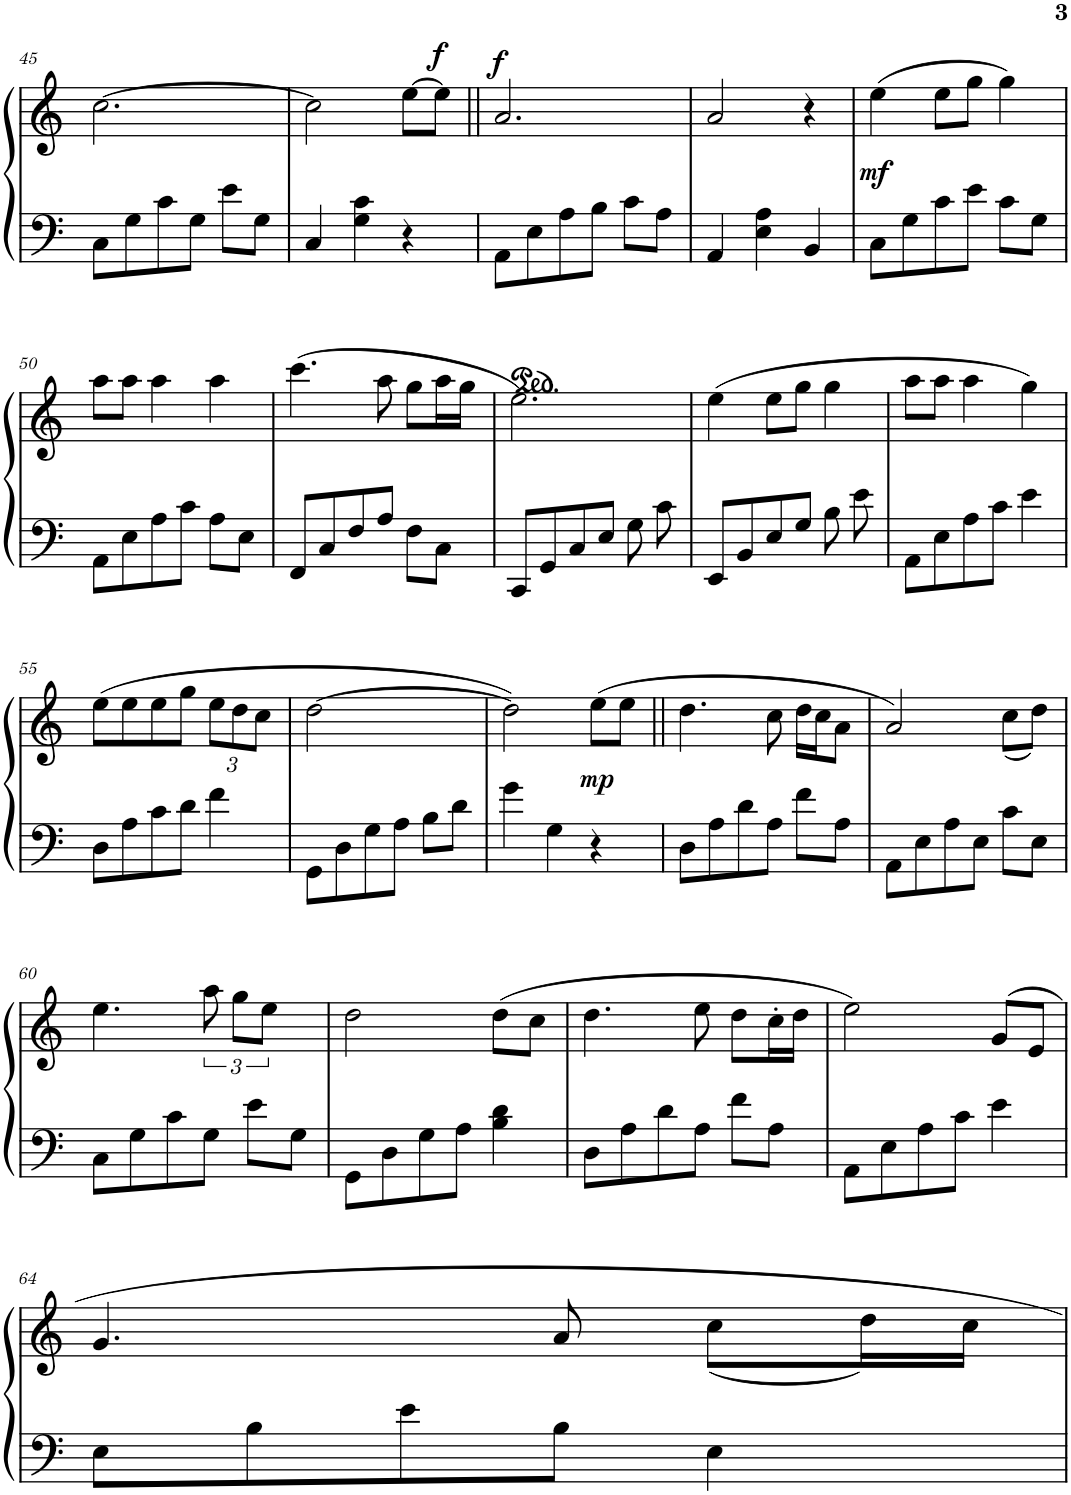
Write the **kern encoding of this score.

**kern	**kern	**dynam
*part1	*part1	*part1
*staff2	*staff1	*staff1/2
*I"Piano	*	*
*I'Pno	*	*
!!LO:PB:g=z
*clefF4	*clefG2	*
*k[]	*k[]	*
*M3/4	*M3/4	*
=45	=45	=45
8C\L	[>2.cc\	.
8G\	.	.
8c\	.	.
8G\J	.	.
8e\L	.	.
8G\J	.	.
=46	=46	=46
4C/	2cc\]	.
4G\ 4c\	.	.
4r	[>8ee\L	.
!	!	!LO:DY:a
.	8ee\J]	f
=47||	=47||	=47||
!	!	!LO:DY:a
8AA\L	2.a/	f
8E\	.	.
8A\	.	.
8B\J	.	.
8c\L	.	.
8A\J	.	.
=48	=48	=48
4AA/	2a/	.
4E\ 4A\	.	.
4BB/	4r	.
=49	=49	=49
!	!	!LO:DY:b
8C\L	(>4ee\	mf
8G\	.	.
8c\	8ee\L	.
8e\J	8gg\J	.
8c\L	4gg\)	.
8G\J	.	.
!!LO:LB:g=z
=50	=50	=50
8AA\L	8aa\L	.
8E\	8aa\J	.
8A\	4aa\	.
8c\J	.	.
8A\L	4aa\	.
8E\J	.	.
=51	=51	=51
8FF/L	(>4.ccc\	.
8C/	.	.
8F/	.	.
8A/J	8aa\	.
8F\L	8gg\L	.
8C\J	16aa\L	.
.	16gg\JJ	.
=52	=52	=52
8CC/L	2.ee\)	.
8GG/	.	.
8C/	.	.
8E/J	.	.
8G\	.	.
8c\	.	.
=53	=53	=53
8EE/L	(>4ee\	.
8BB/	.	.
8E/	8ee\L	.
8G/J	8gg\J	.
8B\	4gg\	.
8e\	.	.
=54	=54	=54
8AA\L	8aa\L	.
8E\	8aa\J	.
8A\	4aa\	.
8c\J	.	.
4e\	4gg\)	.
!!LO:LB:g=z
=55	=55	=55
8D\L	(>8ee\L	.
8A\	8ee\	.
8c\	8ee\	.
8d\J	8gg\J	.
*	*Xbrackettup	*
4f\	12ee\L	.
.	12dd\	.
.	12cc\J	.
=56	=56	=56
8GG\L	[>2dd\	.
8D\	.	.
8G\	.	.
8A\J	.	.
8B\L	4ryy	.
8d\J	.	.
=57	=57	=57
4g\	2dd\])	.
4G\	.	.
!	!	!LO:DY:b
4r	(>8ee\L	mp
.	8ee\J	.
=58||	=58||	=58||
8D\L	4.dd\	.
8A\	.	.
8d\	.	.
8A\J	8cc\	.
8f\L	16dd\LL	.
.	16cc\J	.
8A\J	8a\J	.
=59	=59	=59
8AA\L	2a/)	.
8E\	.	.
8A\	.	.
8E\J	.	.
8c\L	(<8cc\L	.
8E\J	8dd\J)	.
!!LO:LB:g=z
=60	=60	=60
8C\L	4.ee\	.
8G\	.	.
8c\	.	.
*	*brackettup	*
8G\J	12aa\	.
.	12gg\L	.
8e\L	.	.
.	12ee\J	.
8G\J	8ryy	.
=61	=61	=61
8GG\L	2dd\	.
8D\	.	.
8G\	.	.
8A\J	.	.
4B\ 4d\	(>8dd\L	.
.	8cc\J	.
=62	=62	=62
8D\L	4.dd\	.
8A\	.	.
8d\	.	.
8A\J	8ee\	.
8f\L	8dd\L	.
8A\J	16cc'\L	.
.	16dd\JJ	.
=63	=63	=63
8AA\L	2ee\)	.
8E\	.	.
8A\	.	.
8c\J	.	.
4e\	8g/L	.
.	8e/J	.
!!LO:LB:g=z
=64	=64	=64
8E\L	4.g/	.
8B\	.	.
8e\	.	.
8B\J	8a/	.
4E\	(<8cc\L	.
.	16dd\L)	.
.	16cc\JJ	.
=	=	=
*-	*-	*-
